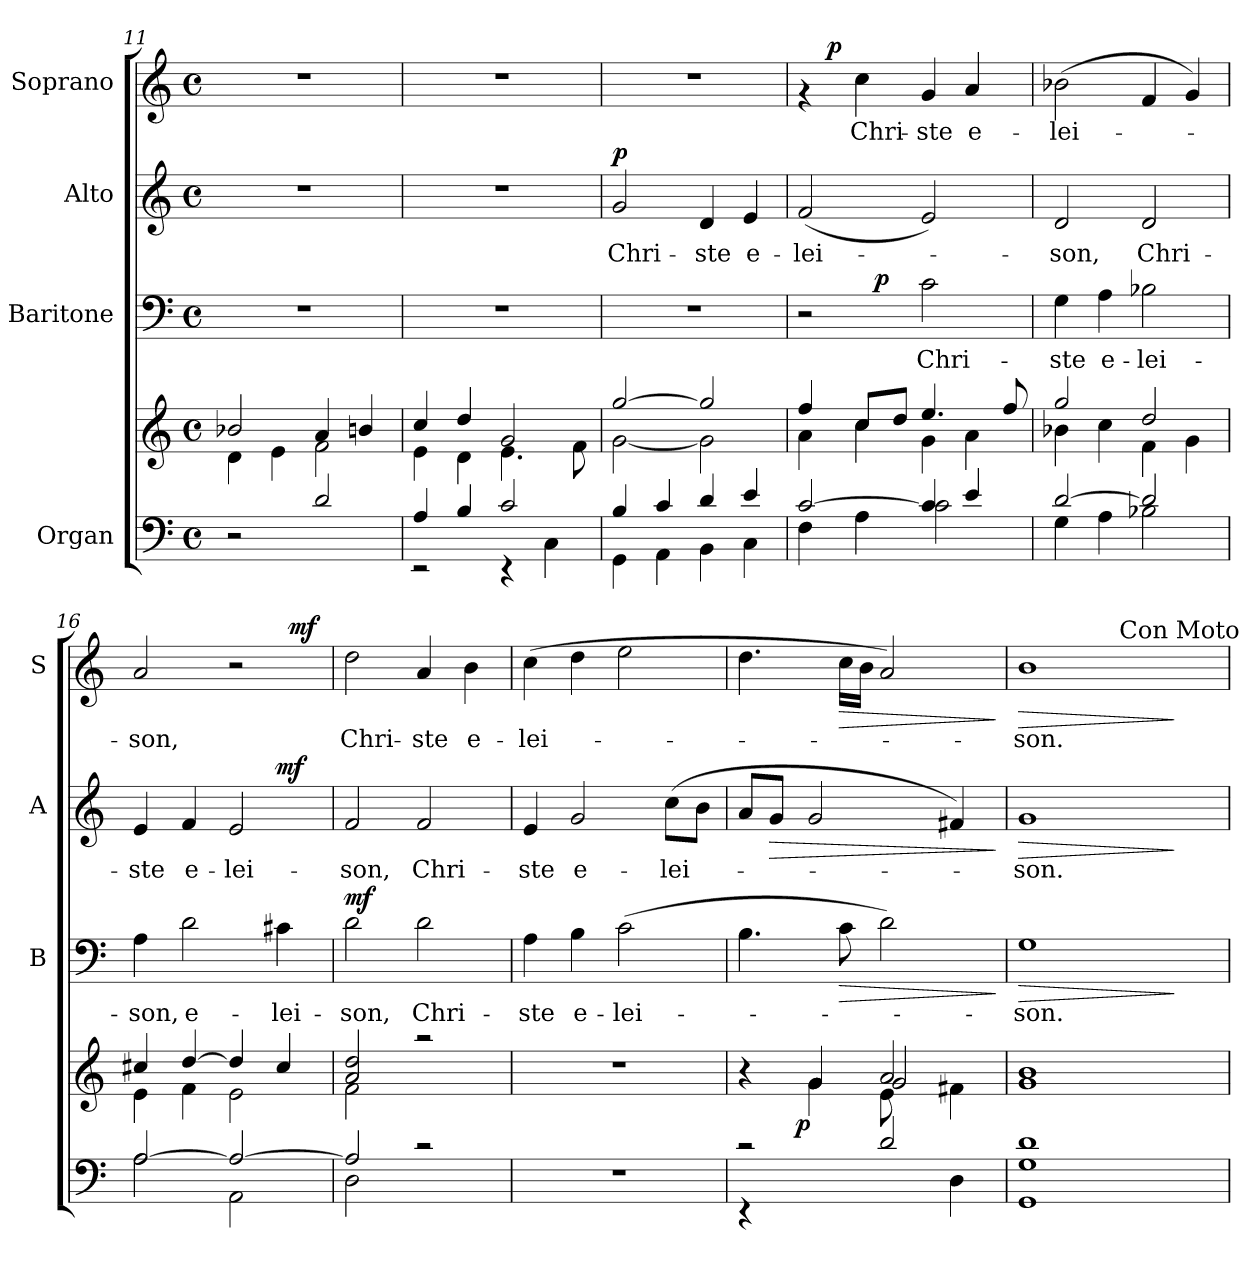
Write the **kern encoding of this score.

**kern	**kern	**dynam	**kern	**text	**dynam	**kern	**text	**dynam	**kern	**text	**dynam
*part4	*part4	*part4	*part3	*part3	*part3	*part2	*part2	*part2	*part1	*part1	*part1
*staff5	*staff4	*staff4/5	*staff3	*staff3	*staff3	*staff2	*staff2	*staff2	*staff1	*staff1	*staff1
*I"Organ	*	*	*I"Baritone	*	*	*I"Alto	*	*	*I"Soprano	*	*
*	*	*	*I'B	*	*	*I'A	*	*	*I'S	*	*
*clefF4	*clefG2	*	*clefF4	*	*	*clefG2	*	*	*clefG2	*	*
*k[]	*k[]	*	*k[]	*	*	*k[]	*	*	*k[]	*	*
*C:	*C:	*	*C:	*	*	*C:	*	*	*C:	*	*
*M4/4	*M4/4	*	*M4/4	*	*	*M4/4	*	*	*M4/4	*	*
*met(c)	*met(c)	*	*met(c)	*	*	*met(c)	*	*	*met(c)	*	*
=11	=11	=11	=11	=11	=11	=11	=11	=11	=11	=11	=11
*	*^	*	*	*	*	*	*	*	*	*	*
2r	2b-X/	4d\	.	1r	.	.	1r	.	.	1r	.	.
.	.	4e\	.	.	.	.	.	.	.	.	.	.
2d/	4a/	2f\	.	.	.	.	.	.	.	.	.	.
.	4bn/	.	.	.	.	.	.	.	.	.	.	.
=12	=12	=12	=12	=12	=12	=12	=12	=12	=12	=12	=12	=12
*^	*	*	*	*	*	*	*	*	*	*	*	*
4A/	2rEE	4cc/	4e\	.	1r	.	.	1r	.	.	1r	.	.
4B/	.	4dd/	4d\	.	.	.	.	.	.	.	.	.	.
2c/	4rEE	2g/	4.e\	.	.	.	.	.	.	.	.	.	.
.	4C\	.	.	.	.	.	.	.	.	.	.	.	.
.	.	.	8f\	.	.	.	.	.	.	.	.	.	.
=13	=13	=13	=13	=13	=13	=13	=13	=13	=13	=13	=13	=13	=13
!	!	!	!	!	!	!	!	!	!LO:LY:b	!LO:DY:a	!	!	!
4B/	4GG\	[>2gg/	[<2g\	.	1r	.	.	2g/	Chri-	p	1r	.	.
4c/	4AA\	.	.	.	.	.	.	.	.	.	.	.	.
!	!	!	!	!	!	!	!	!	!LO:LY:b	!	!	!	!
4d/	4BB\	2gg/]	2g\]	.	.	.	.	4d/	-ste	.	.	.	.
!	!	!	!	!	!	!	!	!	!LO:LY:b	!	!	!	!
4e/	4C\	.	.	.	.	.	.	4e/	e-	.	.	.	.
!!LO:PB:g=z
=14	=14	=14	=14	=14	=14	=14	=14	=14	=14	=14	=14	=14	=14
!	!	!	!	!	!	!	!	!	!LO:LY:b	!	!	!	!
*	*	*	*	*	*^	*	*	*	*	*	*^	*	*
[>2c/	4F\	4ff/	4a\	.	2r	4ryy	.	.	(<2f/	-lei-	.	4rf	8ryy	.	.
!	!	!	!	!	!	!	!	!	!	!	!	!	!	!	!LO:DY:a
.	.	.	.	.	.	.	.	.	.	.	.	.	2..ryy	.	p
!	!	!	!	!	!	!	!	!	!	!	!	!	!	!LO:LY:b	!
.	4A\	8cc/L	4cc\	.	.	16ryy	.	.	.	.	.	4cc\	.	Chri-	.
!	!	!	!	!	!	!	!	!LO:DY:a	!	!	!	!	!	!	!
.	.	.	.	.	.	2ryy	.	p	.	.	.	.	.	.	.
.	.	8dd/J	.	.	.	.	.	.	.	.	.	.	.	.	.
!	!	!	!	!	!	!	!LO:LY:b	!	!	!	!	!	!	!LO:LY:b	!
4c/]	2c\	4.ee/	4g\	.	2c\	.	Chri-	.	2e/)	.	.	4g/	.	-ste	.
!	!	!	!	!	!	!	!	!	!	!	!	!	!	!LO:LY:b	!
4e/	.	.	4a\	.	.	.	.	.	.	.	.	4a/	.	e-	.
.	.	.	.	.	.	8.ryy	.	.	.	.	.	.	.	.	.
.	.	8ff/	.	.	.	.	.	.	.	.	.	.	.	.	.
=15	=15	=15	=15	=15	=15	=15	=15	=15	=15	=15	=15	=15	=15	=15	=15
!	!	!	!	!	!	!	!LO:LY:b	!	!	!LO:LY:b	!	!	!	!LO:LY:b	!
*	*	*	*	*	*v	*v	*	*	*	*	*	*v	*v	*	*
[>2d/	4G\	2gg/	4b-X\	.	4G\	-ste	.	2d/	-son,	.	(>2b-X\	-lei-	.
!	!	!	!	!	!	!LO:LY:b	!	!	!	!	!	!	!
.	4A\	.	4cc\	.	4A\	e-	.	.	.	.	.	.	.
!	!	!	!	!	!	!LO:LY:b	!	!	!LO:LY:b	!	!	!	!
2d/]	2B-X\	2dd/	4f\	.	2B-X\	-lei-	.	2d/	Chri-	.	4f/	.	.
.	.	.	4g\	.	.	.	.	.	.	.	4g/)	.	.
=16	=16	=16	=16	=16	=16	=16	=16	=16	=16	=16	=16	=16	=16
!	!	!	!	!	!	!LO:LY:b	!	!	!LO:LY:b	!	!	!LO:LY:b	!
*	*	*	*	*	*	*	*	*^	*	*	*^	*	*
[>2A/	2A\	4cc#X/	4e\	.	4A\	-son,	.	4e/	2.ryy	-ste	.	2a/	2ryy	-son,	.
!	!	!	!	!	!	!LO:LY:b	!	!	!	!LO:LY:b	!	!	!	!	!
.	.	[>4dd/	4f\	.	2d\	e-	.	4f/	.	e-	.	.	.	.	.
!	!	!	!	!	!	!	!	!	!	!LO:LY:b	!	!	!	!	!
2A/_	2AA\	4dd/]	2e\	.	.	.	.	2e/	.	-lei-	.	2r	4ryy	.	.
!	!	!	!	!	!	!LO:LY:b	!	!	!	!	!LO:DY:a	!	!	!	!
.	.	4cc#/	.	.	4c#X\	-lei-	.	.	4ryy	.	mf	.	32ryy	.	.
!	!	!	!	!	!	!	!	!	!	!	!	!	!	!	!LO:DY:a
.	.	.	.	.	.	.	.	.	.	.	.	.	8..ryy	.	mf
=17	=17	=17	=17	=17	=17	=17	=17	=17	=17	=17	=17	=17	=17	=17	=17
!	!	!	!	!	!	!LO:LY:b	!LO:DY:a	!	!	!LO:LY:b	!	!	!	!LO:LY:b	!
*	*	*	*	*	*	*	*	*v	*v	*	*	*	*	*	*
*	*	*	*	*	*	*	*	*	*	*	*v	*v	*	*
2A/]	2D\	2a/ 2dd/	2f\	.	2d\	-son,	mf	2f/	-son,	.	2dd\	Chri-	.
!	!	!	!	!	!	!LO:LY:b	!	!	!LO:LY:b	!	!	!LO:LY:b	!
2rc	2ryy	2raa	2ryy	.	2d\	Chri-	.	2f/	Chri-	.	4a/	-ste	.
!	!	!	!	!	!	!	!	!	!	!	!	!LO:LY:b	!
.	.	.	.	.	.	.	.	.	.	.	4b\	e-	.
*v	*v	*	*	*	*	*	*	*	*	*	*	*	*
*	*v	*v	*	*	*	*	*	*	*	*	*	*
=18	=18	=18	=18	=18	=18	=18	=18	=18	=18	=18	=18
!	!	!	!	!LO:LY:b	!	!	!LO:LY:b	!	!	!LO:LY:b	!
1r	1r	.	4A\	-ste	.	4e/	-ste	.	(>4cc\	-lei-	.
!	!	!	!	!LO:LY:b	!	!	!LO:LY:b	!	!	!	!
.	.	.	4B\	e-	.	2g/	e-	.	4dd\	.	.
!	!	!	!	!LO:LY:b	!	!	!	!	!	!	!
.	.	.	(<2c\	-lei-	.	.	.	.	2ee\	.	.
!	!	!	!	!	!	!	!LO:LY:b	!	!	!	!
.	.	.	.	.	.	(>8cc\L	-lei-	.	.	.	.
.	.	.	.	.	.	8b\J	.	.	.	.	.
=19	=19	=19	=19	=19	=19	=19	=19	=19	=19	=19	=19
*^	*^	*	*	*	*	*	*	*	*	*	*
*	*	*	*^	*	*	*	*	*	*	*	*	*	*
*	*	*	*	*^	*	*	*	*	*	*	*	*	*	*
*	*	*	*	*	*^	*	*	*	*	*	*	*	*	*	*
2rc	4rEE	4ra	4ryy	2ryy	2ryy	8..ryy	.	4.B\	.	.	8a/L	.	.	4.dd\	.	.
!	!	!	!	!	!	!	!	!	!	!	!	!	!LO:HP:b	!	!	!
.	.	.	.	.	.	.	.	.	.	.	8g/J	.	>	.	.	.
!	!	!	!	!	!	!	!LO:DY:b	!	!	!	!	!	!	!	!	!
.	.	.	.	.	.	2ryy	p	.	.	.	.	.	.	.	.	.
.	2ryy	4g\	4g/	.	.	.	.	.	.	.	2g/	.	.	.	.	.
!	!	!	!	!	!	!	!	!	!	!LO:HP:b	!	!	!	!	!	!LO:HP:b
.	.	.	.	.	.	.	.	8c\	.	>	.	.	.	16cc\LL	.	>
.	.	.	.	.	.	.	.	.	.	.	.	.	.	16b\JJ	.	.
2d/	.	4ryy	2a/	2g/	8e\	.	.	2d\)	.	.	.	.	.	2a/)	.	.
.	.	.	.	.	4.ryy	.	.	.	.	.	.	.	.	.	.	.
.	.	.	.	.	.	4ryy	.	.	.	.	.	.	.	.	.	.
.	4D\	4f#X\	.	.	.	.	.	.	.	.	4f#X/)	.	.	.	.	.
.	.	.	.	.	.	32ryy	.	.	.	.	.	.	.	.	.	.
*v	*v	*	*	*	*	*	*	*	*	*	*	*	*	*	*	*
.	.	.	.	.	.	.	.	.	]	.	.	]	.	.	]
!!LO:PB:g=z
=20	=20	=20	=20	=20	=20	=20	=20	=20	=20	=20	=20	=20	=20	=20	=20
!	!	!	!	!	!	!	!	!LO:LY:b	!LO:HP:b	!	!LO:LY:b	!LO:HP:b	!	!LO:LY:b	!LO:HP:b
*	*v	*v	*v	*v	*v	*	*	*	*	*	*	*	*^	*	*
1GG 1G 1d	1g 1b	.	1G	-son.	>	1g	-son.	>	1b	2..ryy	-son.	>
*	*	*	*	*	*	*	*	*	*MM84	*	*	*
!	!	!	!	!	!	!	!	!	!	!LO:TX:a:t=Con Moto	!	!
.	.	.	.	.	.	.	.	.	.	8ryy	.	.
.	.	.	.	.	]	.	.	]	.	.	.	]
*	*	*	*	*	*	*	*	*	*v	*v	*	*
=	=	=	=	=	=	=	=	=	=	=	=
*-	*-	*-	*-	*-	*-	*-	*-	*-	*-	*-	*-
